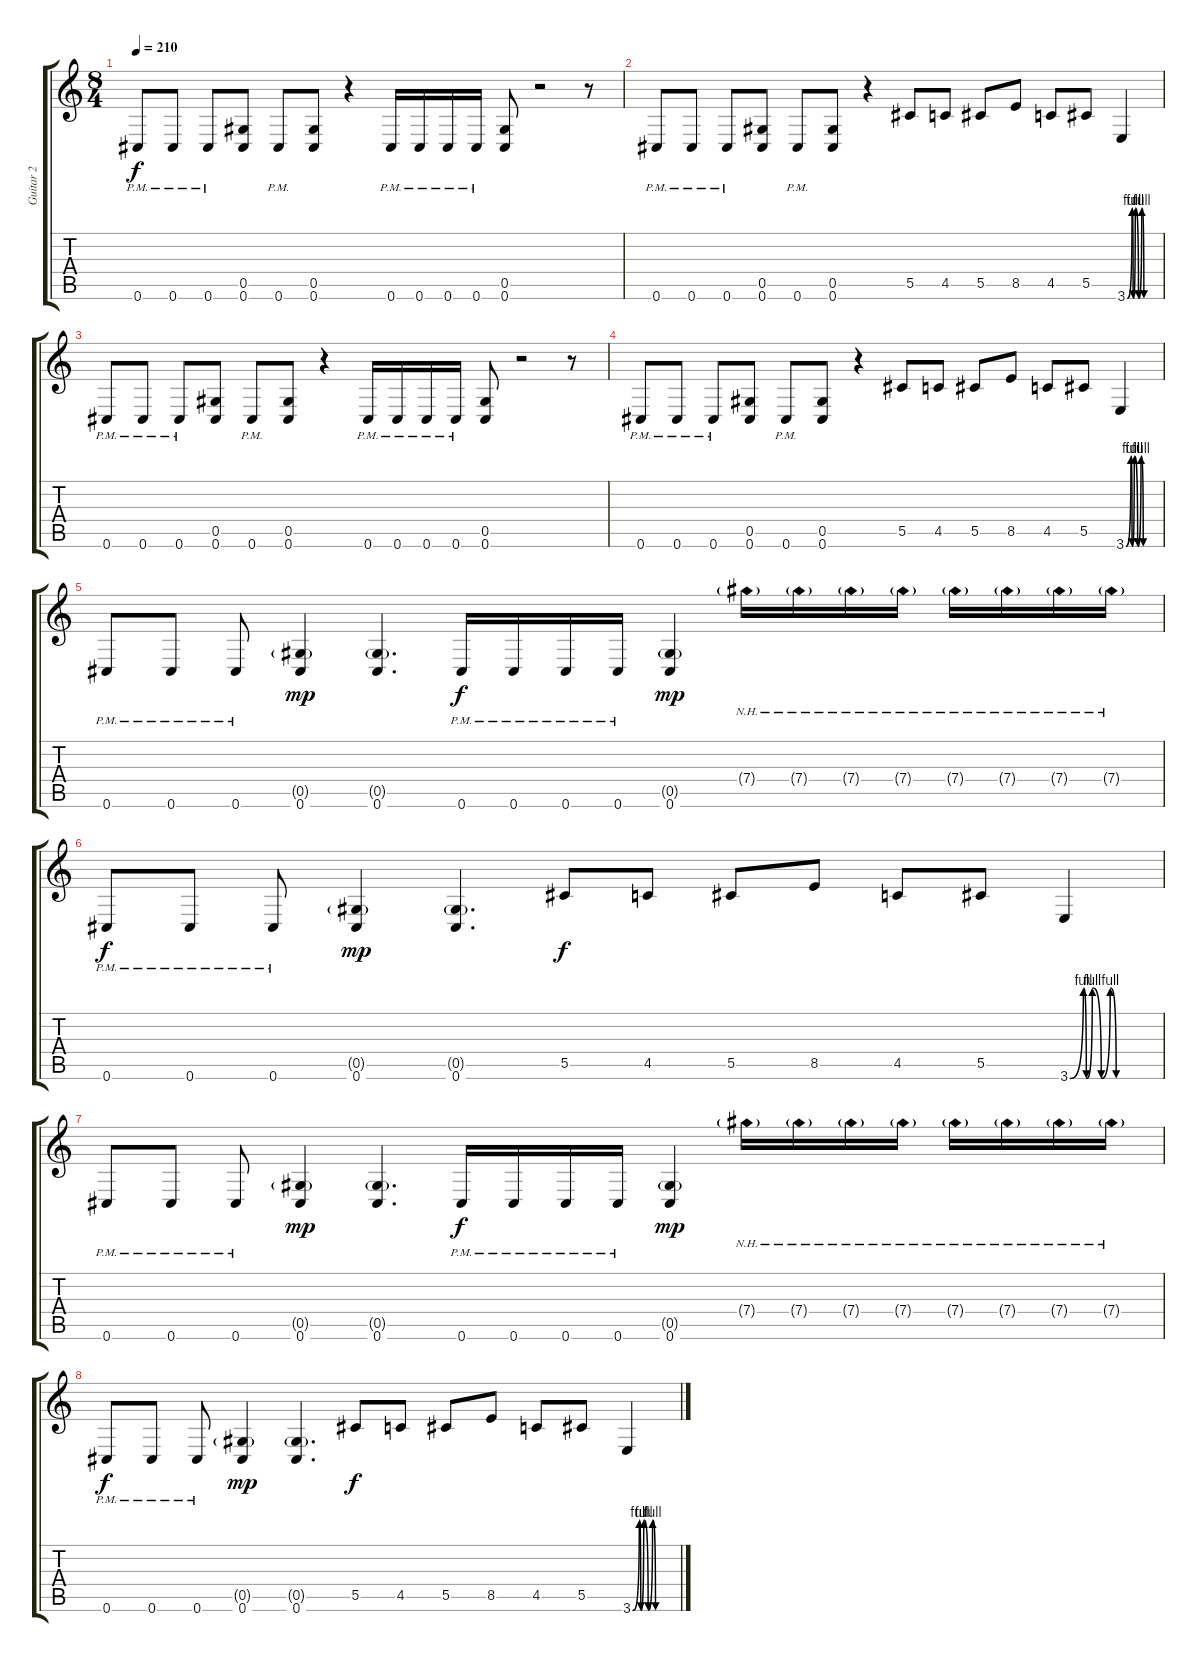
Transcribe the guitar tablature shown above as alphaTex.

\track ("Guitar 2" "Guitar 2") {instrument distortionguitar}
\staff {score tabs}
\tuning (Eb4 Bb3 Gb3 Db3 Ab2 Db2) {hide}
\ts (8 4)
\tempo 210
\clef g2
\ks c
0.6{pm}.8{dy f} 0.6{pm}.8 0.6{pm}.8 (0.5 0.6).8 0.6{pm}.8 (0.5 0.6).8 r.4 0.6{pm}.16 0.6{pm}.16 0.6{pm}.16 0.6{pm}.16 (0.5 0.6).8 r.2 r.8 |
0.6{pm}.8 0.6{pm}.8 0.6{pm}.8 (0.5 0.6).8 0.6{pm}.8 (0.5 0.6).8 r.4 5.5.8 4.5.8 5.5.8 8.5.8 4.5.8 5.5.8 3.6{be (custom 0 0 9 4 11 0 15 4 21 0 27 4 31 0 44 0 55 0 60 0)}.4 |
0.6{pm}.8 0.6{pm}.8 0.6{pm}.8 (0.5 0.6).8 0.6{pm}.8 (0.5 0.6).8 r.4 0.6{pm}.16 0.6{pm}.16 0.6{pm}.16 0.6{pm}.16 (0.5 0.6).8 r.2 r.8 |
0.6{pm}.8 0.6{pm}.8 0.6{pm}.8 (0.5 0.6).8 0.6{pm}.8 (0.5 0.6).8 r.4 5.5.8 4.5.8 5.5.8 8.5.8 4.5.8 5.5.8 3.6{be (custom 0 0 9 4 11 0 15 4 21 0 27 4 31 0 44 0 55 0 60 0)}.4 |
0.6{pm}.8 0.6{pm}.8 0.6{pm}.8 (0.5{g} 0.6).4{dy mp} (0.5{g} 0.6).4{d} 0.6{pm}.16{dy f} 0.6{pm}.16 0.6{pm}.16 0.6{pm}.16 (0.5{g} 0.6).4{dy mp} 7.4{nh g}.16 7.4{nh g}.16 7.4{nh g}.16 7.4{nh g}.16 7.4{nh g}.16 7.4{nh g}.16 7.4{nh g}.16 7.4{nh g}.16 |
0.6{pm}.8{dy f} 0.6{pm}.8 0.6{pm}.8 (0.5{g} 0.6).4{dy mp} (0.5{g} 0.6).4{d} 5.5.8{dy f} 4.5.8 5.5.8 8.5.8 4.5.8 5.5.8 3.6{be (custom 0 0 9 4 11 0 15 4 21 0 27 4 31 0 44 0 55 0 60 0)}.4 |
0.6{pm}.8 0.6{pm}.8 0.6{pm}.8 (0.5{g} 0.6).4{dy mp} (0.5{g} 0.6).4{d} 0.6{pm}.16{dy f} 0.6{pm}.16 0.6{pm}.16 0.6{pm}.16 (0.5{g} 0.6).4{dy mp} 7.4{nh g}.16 7.4{nh g}.16 7.4{nh g}.16 7.4{nh g}.16 7.4{nh g}.16 7.4{nh g}.16 7.4{nh g}.16 7.4{nh g}.16 |
0.6{pm}.8{dy f} 0.6{pm}.8 0.6{pm}.8 (0.5{g} 0.6).4{dy mp} (0.5{g} 0.6).4{d} 5.5.8{dy f} 4.5.8 5.5.8 8.5.8 4.5.8 5.5.8 3.6{be (custom 0 0 9 4 11 0 15 4 21 0 27 4 31 0 44 0 55 0 60 0)}.4
